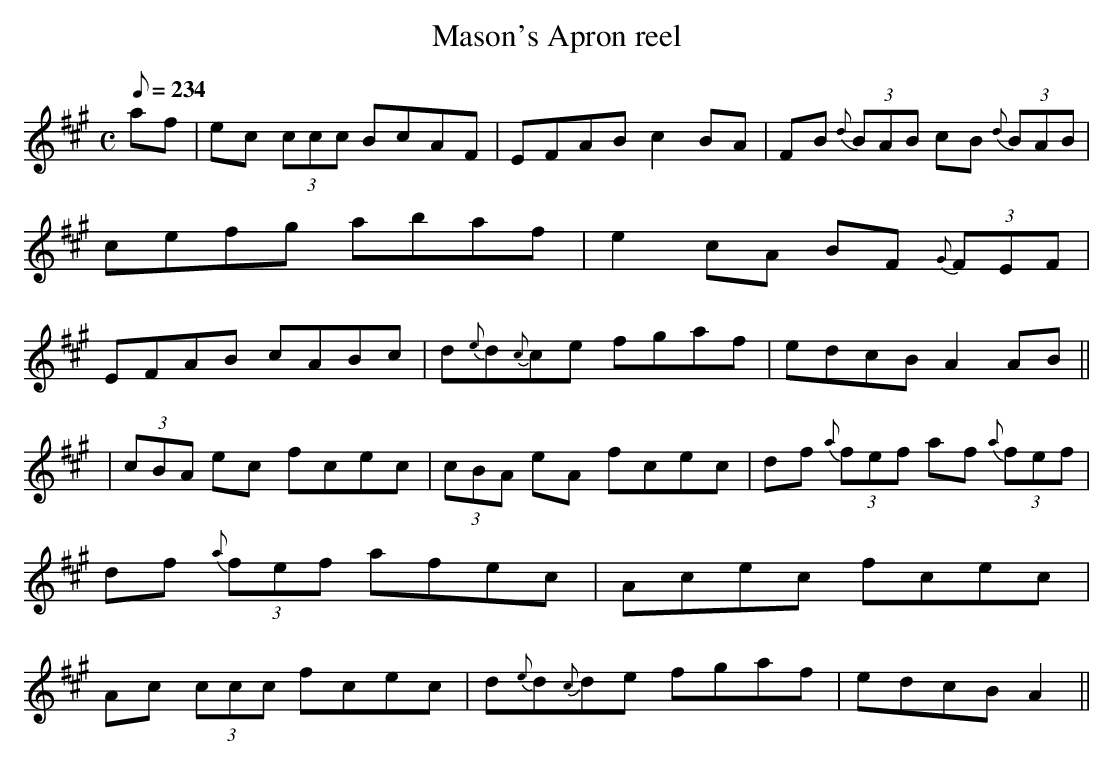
X:1
T:Mason's Apron reel
M:C
L:1/8
Q:234
K:A
af| ec (3ccc BcAF| EFAB c2 BA| FB {d}(3BAB cB {d}(3BAB| cefg abaf|e2 cA
BF {G}(3FEF| EFAB cABc|d{e}d{c}ce fgaf| edcB A2 AB||!
|(3cBA ec fcec| (3cBA eA fcec| df {a}(3fef af {a}(3fef| df {a}(3fef afec
| Acec fcec| Ac (3ccc fcec| d{e}d{c}de fgaf| edcB A2||
